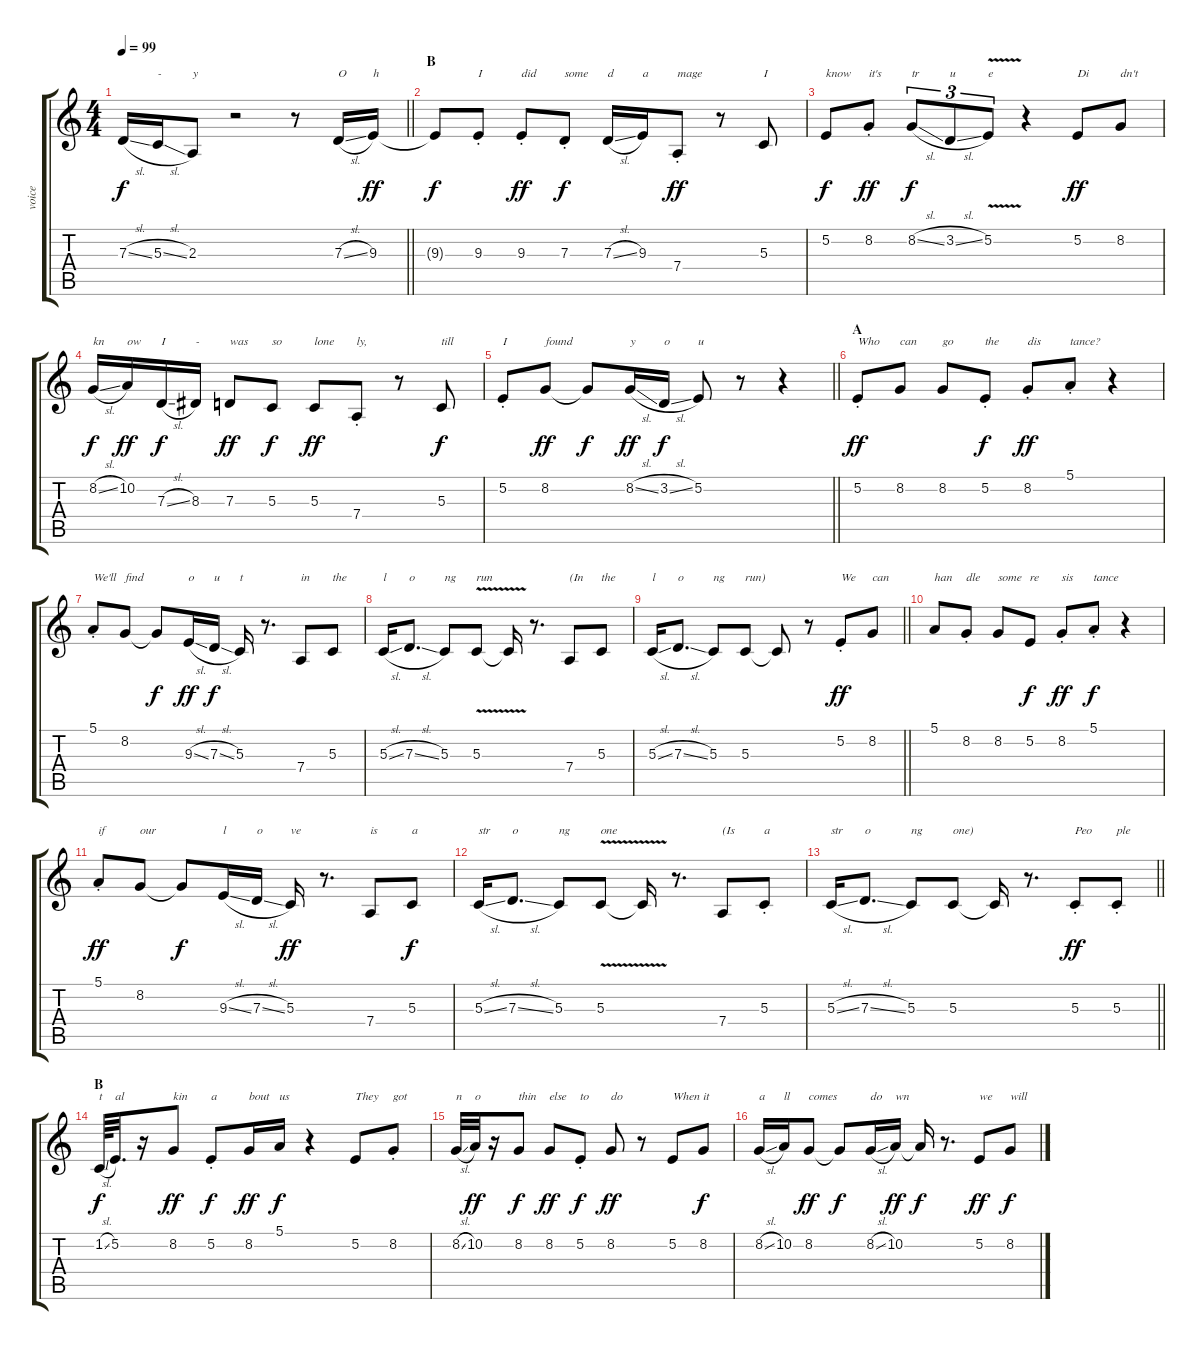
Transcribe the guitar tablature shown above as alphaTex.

\track ("voice" "voice") {instrument lead2sawtooth}
\staff {score tabs}
\tuning (E4 B3 G3 D3 A2 E2) {hide}
\ts (4 4)
\tempo 99
\clef g2
\barLineRight lightlight
\ks c
7.3{sl t}.16{dy f} 5.3{sl}.16{txt "-"} 2.3.8{txt "y"} r.2 r.8 7.3{sl}.16{txt "O"} 9.3.16{txt "h" dy ff} |
\section ("" "B")
9.3{t}.8{dy f} 9.3{st}.8{txt "I"} 9.3{st}.8{txt "did" dy ff} 7.3{st}.8{txt "some" dy f} 7.3{sl}.16{txt "d"} 9.3.16{txt "a"} 7.4{st}.8{txt "mage" dy ff} r.8 5.3.8{txt "I"} |
5.2.8{txt "know" dy f} 8.2{st}.8{txt "it's" dy ff} 8.2{sl}.8{tu (3 2) txt "tr" dy f} 3.2{sl}.8{tu (3 2) txt "u"} 5.2{v}.8{tu (3 2) txt "e"} r.4 5.2.8{txt "Di" dy ff} 8.2.8{txt "dn't"} |
8.2{sl}.16{txt "kn" dy f} 10.2.16{txt "ow" dy ff} 7.3{sl}.16{txt "I" dy f} 8.3.16{txt "-"} 7.3.8{txt "was" dy ff} 5.3.8{txt "so" dy f} 5.3.8{txt "lone" dy ff} 7.4{st}.8{txt "ly,"} r.8 5.3.8{txt "till" dy f} |
\barLineRight lightlight
5.2{st}.8{txt "I"} 8.2.8{txt "found" dy ff} 8.2{t}.8{dy f} 8.2{sl}.16{txt "y" dy ff} 3.2{sl}.16{txt "o" dy f} 5.2.8{txt "u"} r.8 r.4 |
\section ("" "A")
5.2{st}.8{txt "Who" dy ff} 8.2.8{txt "can"} 8.2.8{txt "go"} 5.2{st}.8{txt "the" dy f} 8.2{st}.8{txt "dis" dy ff} 5.1{st}.8{txt "tance?"} r.4 |
5.1{st}.8{txt "We'll"} 8.2.8{txt "find"} 8.2{t}.8{dy f} 9.3{sl}.16{txt "o" dy ff} 7.3{sl}.16{txt "u" dy f} 5.3.16{txt "t"} r.8{d} 7.4.8{txt "in"} 5.3.8{txt "the"} |
5.3{sl}.16{txt "l"} 7.3{sl}.8{d txt "o"} 5.3.8{txt "ng"} 5.3{v}.8{txt "run"} 5.3{t}.16 r.8{d} 7.4.8{txt "(In"} 5.3.8{txt "the"} |
\barLineRight lightlight
5.3{sl}.16{txt "l"} 7.3{sl}.8{d txt "o"} 5.3.8{txt "ng"} 5.3.8{txt "run)"} 5.3{t}.8 r.8 5.2{st}.8{txt "We" dy ff} 8.2.8{txt "can"} |
5.1.8{txt "han"} 8.2{st}.8{txt "dle"} 8.2.8{txt "some"} 5.2.8{txt "re" dy f} 8.2{st}.8{txt "sis" dy ff} 5.1{st}.8{txt "tance" dy f} r.4 |
5.1{st}.8{txt "if" dy ff} 8.2.8{txt "our"} 8.2{t}.8{dy f} 9.3{sl}.16{txt "l"} 7.3{sl}.16{txt "o"} 5.3.16{txt "ve" dy ff} r.8{d} 7.4.8{txt "is"} 5.3.8{txt "a" dy f} |
5.3{sl}.16{txt "str"} 7.3{sl}.8{d txt "o"} 5.3.8{txt "ng"} 5.3{v}.8{txt "one"} 5.3{t}.16 r.8{d} 7.4.8{txt "(Is"} 5.3{st}.8{txt "a"} |
\barLineRight lightlight
5.3{sl}.16{txt "str"} 7.3{sl}.8{d txt "o"} 5.3.8{txt "ng"} 5.3.8{txt "one)"} 5.3{t}.16 r.8{d} 5.3{st}.8{txt "Peo" dy ff} 5.3{st}.8{txt "ple"} |
\section ("" "B")
1.2{sl}.64{txt "t" dy f} 5.2.32{d txt "al"} r.16 8.2.8{txt "kin" dy ff} 5.2{st}.8{txt "a" dy f} 8.2.16{txt "bout" dy ff} 5.1.16{txt "us" dy f} r.4 5.2.8{txt "They"} 8.2{st}.8{txt "got"} |
8.2{sl}.32{txt "n"} 10.2.32{txt "o" dy ff} r.16 8.2.8{txt "thin" dy f} 8.2.8{txt "else" dy ff} 5.2{st}.8{txt "to" dy f} 8.2.8{txt "do" dy ff} r.8 5.2.8{txt "When"} 8.2.8{txt "it" dy f} |
8.2{sl}.16{txt "a"} 10.2.16{txt "ll"} 8.2.8{txt "comes" dy ff} 8.2{t}.8{dy f} 8.2{sl}.16{txt "do"} 10.2.16{txt "wn" dy ff} 10.2{t}.16{dy f} r.8{d} 5.2.8{txt "we" dy ff} 8.2.8{txt "will" dy f}
